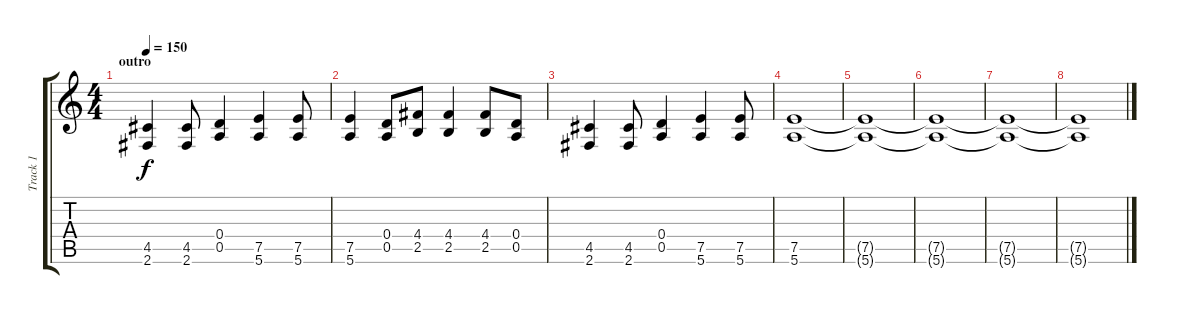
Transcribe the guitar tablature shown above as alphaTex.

\track ("Track 1" "Track 1") {instrument acousticguitarsteel}
\staff {score tabs}
\tuning (E4 B3 G3 D3 A2 E2) {hide}
\ts (4 4)
\section ("" "outro")
\tempo 150
\clef g2
\ks c
(4.5 2.6).4{dy f} (4.5 2.6).8 (0.4 0.5).4 (7.5 5.6).4 (7.5 5.6).8 |
(7.5 5.6).4 (0.4 0.5).8 (4.4 2.5).8 (4.4 2.5).4 (4.4 2.5).8 (0.4 0.5).8 |
(4.5 2.6).4 (4.5 2.6).8 (0.4 0.5).4 (7.5 5.6).4 (7.5 5.6).8 |
(7.5 5.6).1 |
(7.5{t} 5.6{t}).1 |
(7.5{t} 5.6{t}).1 |
(7.5{t} 5.6{t}).1 |
(7.5{t} 5.6{t}).1
